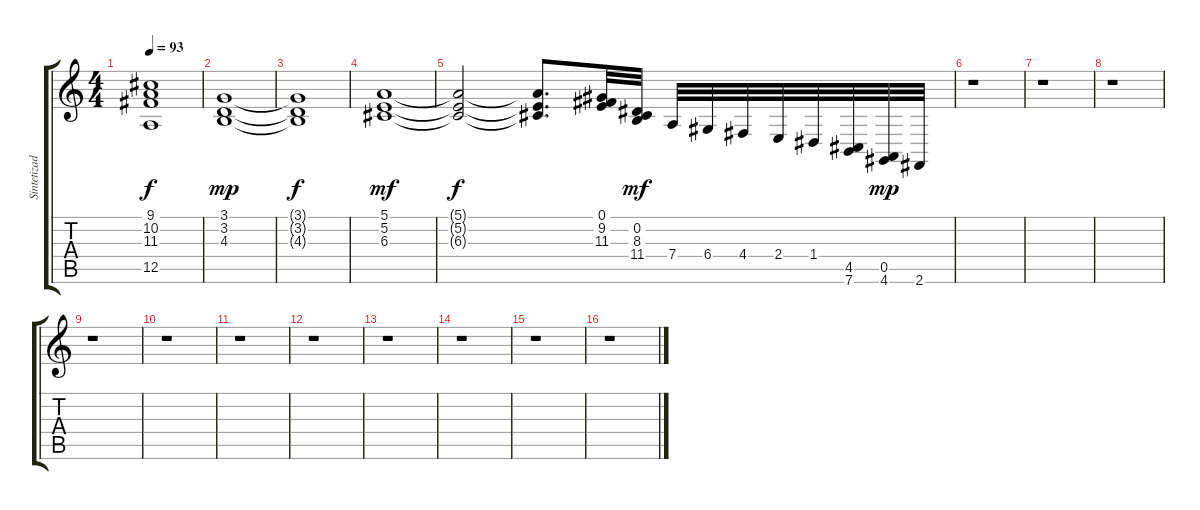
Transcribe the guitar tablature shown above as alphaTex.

\track ("Sintetizador" "Sintetizad") {instrument rockorgan}
\staff {score tabs}
\tuning (E4 B3 G3 D3 A2 E2) {hide}
\ts (4 4)
\tempo 93
\clef g2
\ks c
(9.1{t} 10.2{t} 11.3{t} 12.5{t}).1{dy f} |
(3.1 3.2 4.3).1{dy mp instrument rockorgan} |
(3.1{t} 3.2{t} 4.3{t}).1{dy f} |
(5.1 5.2 6.3).1{dy mf} |
(5.1{t} 5.2{t} 6.3{t}).2{dy f} (5.1{t} 5.2{t} 6.3{t}).8{d} (0.1 9.2 11.3).32 (0.2 8.3 11.4).32{dy mf} 7.4.32 6.4.32 4.4.32 2.4.32 1.4.32 (4.5 7.6).32 (0.5 4.6).32{dy mp} 2.6.32 |
r.1 |
r.1 |
r.1 |
r.1 |
r.1 |
r.1 |
r.1 |
r.1 |
r.1 |
r.1 |
r.1
